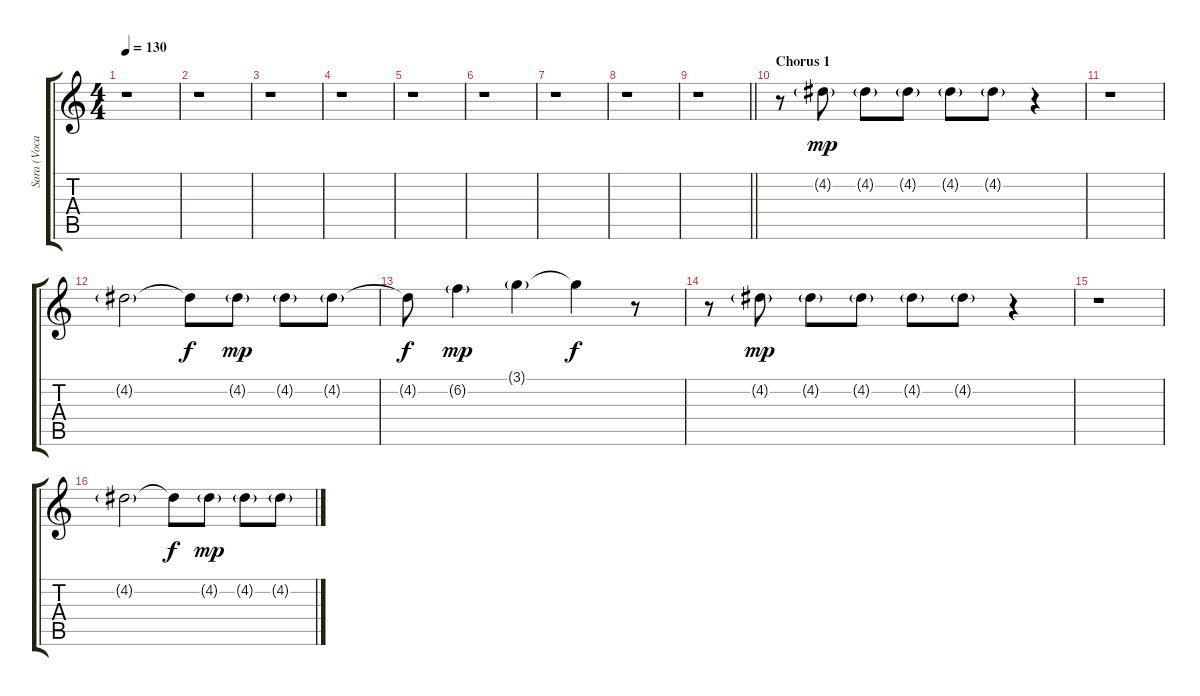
\track ("Sara (Vocals)" "Sara (Voca") {instrument electricguitarjazz}
\staff {score tabs}
\tuning (E4 B3 G3 D3 A2 E2) {hide}
\ts (4 4)
\tempo 130
\clef g2
\ks c
r.1{dy mp} |
r.1 |
r.1 |
r.1 |
r.1 |
r.1 |
r.1 |
r.1 |
\barLineRight lightlight
r.1 |
\section ("" "Chorus 1")
r.8 4.2{g}.8 4.2{g}.8 4.2{g}.8 4.2{g}.8 4.2{g}.8 r.4 |
r.1 |
4.2{g}.2 4.2{t}.8{dy f} 4.2{g}.8{dy mp} 4.2{g}.8 4.2{g}.8 |
4.2{t}.8{dy f} 6.2{g}.4{dy mp} 3.1{g}.4 3.1{t}.4{dy f} r.8 |
r.8 4.2{g}.8{dy mp} 4.2{g}.8 4.2{g}.8 4.2{g}.8 4.2{g}.8 r.4 |
r.1 |
4.2{g}.2 4.2{t}.8{dy f} 4.2{g}.8{dy mp} 4.2{g}.8 4.2{g}.8
